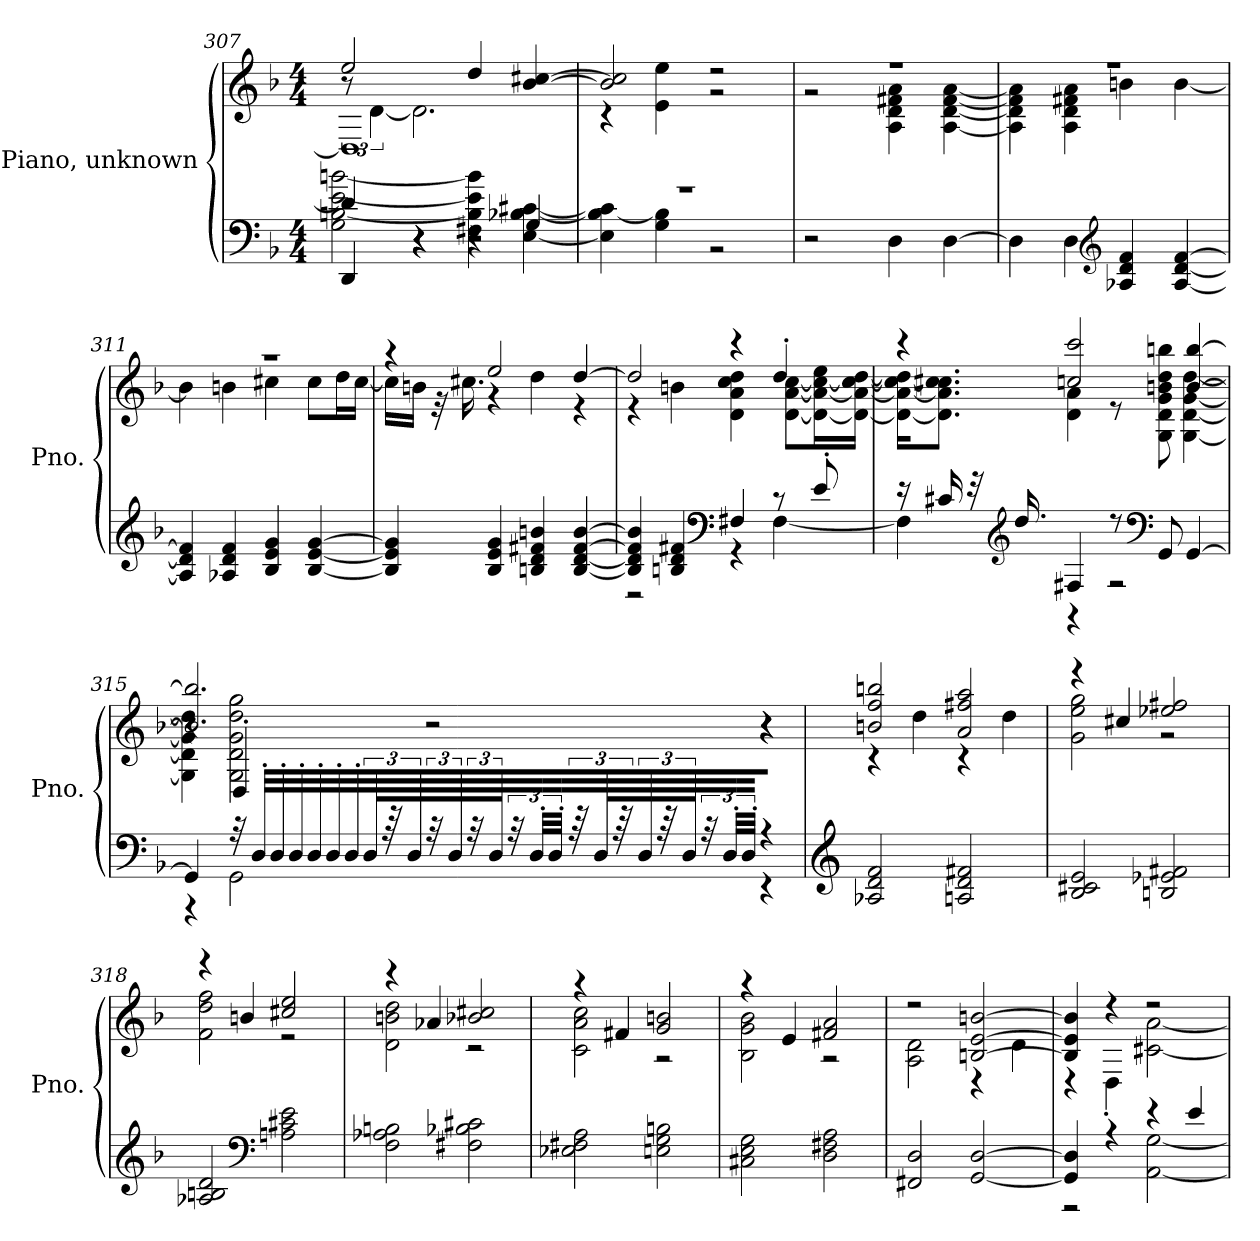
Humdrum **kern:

**kern	**kern
*part1	*part1
*staff2	*staff1
*I"Piano, unknown	*
*I'Pno.	*
*clefF4	*clefG2
*k[b-]	*k[b-]
*M4/4	*M4/4
=307	=307
*^	*^
*	*^	*	*^
4d/]	2G\ [2Bn\ [2e\ [2bn\	4DD/	2ee/	12r	1D]
.	.	.	.	[6d\	.
4r	.	4r	.	2.d\]	.
2r	4F#X\ 4B\] 4e\] 4b\]	4r	4dd/	.	.
.	[4E\ [4B-X\ [4c#X\	4G/	[4b-/ [4cc#X/	.	.
*	*v	*v	*	*	*
*	*	*	*v	*v
=308	=308	=308	=308
1r	4E\] 4B-\_ 4c#\]	2b-/] 2cc#/]	4r
.	4G\ 4B-\]	.	4e\ 4ee\
.	2r	2r	2r
*v	*v	*	*
=309	=309	=309
2r	1r	2r
4D\	.	4A\ 4d\ 4f#X\ 4a\
[4D\	.	[4A\ [4d\ [4f#\ [4a\
=310	=310	=310
4D\]	1r	4A\] 4d\] 4f#\] 4a\]
4D\	.	4A\ 4d\ 4f#X\ 4a\
*clefG2	*	*
4A-X/ 4d/ 4f/	.	4bn\
[4A-/ [4d/ [4f/	.	[4b\
!!LO:LB:g=z	!!
=311	=311	=311
4A-/] 4d/] 4f/]	1r	4b\]
4A-X/ 4d/ 4f/	.	4bn\
4B-/ 4e/ 4g/	.	4cc#X\
[4B-/ [4e/ [4g/	.	8cc#\L
.	.	16dd\L
.	.	[16cc#\JJ
=312	=312	=312
4B-/] 4e/] 4g/]	4r	16cc#\LL]
.	.	16bn\JJ
.	.	32r
.	.	16.cc#X\
4B-/ 4e/ 4g/	2ee/	4r
4Bn/ 4d/ 4f#X/ 4bn/	.	4dd\
[4B/ [4d/ [4f#/ [4b/	[4dd/	4r
=313	=313	=313
*^	*	*
4B/] 4d/] 4f#/] 4b/]	2r	2dd/]	4r
4Bn/ 4d/ 4f#X/	.	.	4bn\
*clefF4	*	*	*
4F#X/	4r	4r	4d\ 4a\ 4cc\ 4dd\
8r	[4F#\	4dd'/	[8d\ [8a\ [8cc\L
8e'/	.	.	16d\_ 16a\_ 16cc\_ 16ee\L
.	.	.	16d\_ 16a\_ 16cc\_ [16dd\JJ
!!LO:LB:g=z	!!
=314	=314	=314	=314
16r	4F#\]	4r	16d\_ 16a\_ 16cc\_ 16dd\]KL
16c#X/	.	.	8.d\] 8.a\] 8.cc\] 8.cc#X\J
32r	.	.	.
*clefG2	*	*	*
16.dd/	.	.	.
4F#X/	4r	2ccn/ 2ccc/	4d\ 4a\
8r	2r	.	8r
*clefF4	*	*	*
8GG/	.	.	8G\ 8d\ 8g\ 8bn\ 8dd\ 8bbn\
[4GG/	.	[4b/ [4bb/	[4G\ [4d\ [4g\ [4dd\
!!LO:PB:g=z
=315	=315	=315	=315
*	*	*	*^
4GG/]	4r	2.b/] 2.bb/]	4G\] 4d\] 4g\] 4dd\]	4r
32r	2GG\	.	2G\ 2d\ 2g\ 2dd\ 2gg\	4D'/
32D'/LLL	.	.	.	.
32D'/	.	.	.	.
32D'/	.	.	.	.
32D'/	.	.	.	.
32D'/	.	.	.	.
32D'/	.	.	.	.
96D/JJJk	.	.	.	.
96r	.	.	.	.
96D/	.	.	.	.
48r	.	.	.	2r
96D/	.	.	.	.
48r	.	.	.	.
96D/	.	.	.	.
48r	.	.	.	.
48D'/LLL	.	.	.	.
48D'/JJJ	.	.	.	.
96r	.	.	.	.
96D/	.	.	.	.
96r	.	.	.	.
96D/	.	.	.	.
96r	.	.	.	.
96D/	.	.	.	.
48r	.	.	.	.
48D'/LLL	.	.	.	.
48D'/JJJ	.	.	.	.
4r	4r	4r	4r	.
*v	*v	*	*	*
*	*v	*v	*v
=316	=316
*clefG2	*
*	*^
2A-X/ 2d/ 2f/	2bn/ 2ff/ 2bbn/	4r
.	.	4dd\
2An/ 2d/ 2f#X/	2a/ 2ff#X/ 2aa/	4r
.	.	4dd\
!!LO:LB:g=z	!!
=317	=317	=317
2B-/ 2c#X/ 2e/	4r	2g\ 2ee\ 2gg\
.	4cc#X/	.
2Bn/ 2e-X/ 2f#X/	2ee-X/ 2ff#X/	2r
=318	=318	=318
2A-X/ 2Bn/ 2d/	4r	2f\ 2dd\ 2ff\
.	4bn/	.
*clefF4	*	*
2An\ 2c#X\ 2e\	2cc#X/ 2ee/	2r
=319	=319	=319
2F\ 2A-X\ 2Bn\	4r	2d\ 2bn\ 2dd\
.	4a-X/	.
2F#X\ 2B-X\ 2c#X\	2b-X/ 2cc#X/	2r
=320	=320	=320
2E-X\ 2F#X\ 2A\	4r	2c\ 2a\ 2cc\
.	4f#X/	.
2En\ 2G\ 2Bn\	2g/ 2bn/	2r
=321	=321	=321
2C#X\ 2E\ 2G\	4r	2B-\ 2g\ 2b-\
.	4e/	.
2D\ 2F#X\ 2A\	2f#X/ 2a/	2r
=322	=322	=322
2FF#X/ 2D/	2r	2A\ 2d\
[2GG/ [2D/	[2Bn/ [2e/ [2bn/	4r
.	.	4d\
!!LO:LB:g=z	!!
=323	=323	=323
*^	*	*
4GG/] 4D/]	2r	4B/] 4e/] 4b/]	4r
4r	.	4r	4D'\
4r	[2AA\ [2G\	2r	[2c#X\ [2a\
4e/	.	.	.
*v	*v	*	*
*	*v	*v
=	=
*-	*-
